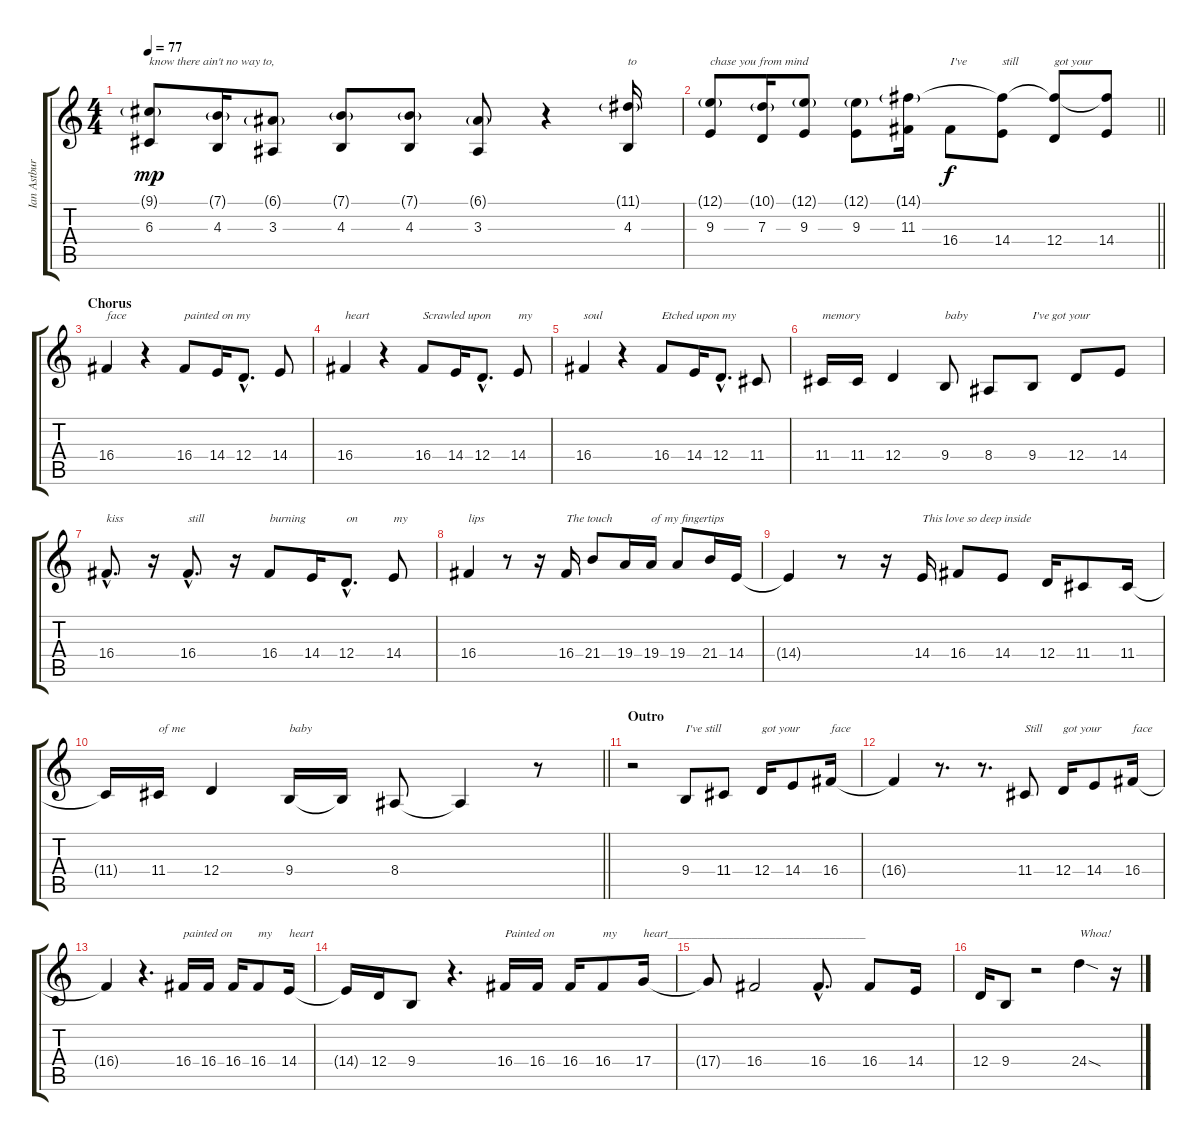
\track ("Ian Astbury (Vocals)" "Ian Astbur") {instrument violin}
\staff {score tabs}
\tuning (E4 B3 G3 D3 A2 E2) {hide}
\ts (4 4)
\tempo 77
\clef g2
\ks c
(9.1{g} 6.3).8{txt "know there ain't no way to," dy mp} (7.1{g} 4.3).16 (6.1{g} 3.3).8 (7.1{g} 4.3).8 (7.1{g} 4.3).8 (6.1{g} 3.3).8 r.4 (11.1{g} 4.3).16{txt "to"} |
\barLineRight lightlight
(12.1{g} 9.3).8{txt "chase you from mind"} (10.1{g} 7.3).16 (12.1{g} 9.3).8 (12.1{g} 9.3).8 (14.1{g} 11.3).16 16.4.8{txt "I've" dy f} (14.1{t} 14.4).8{txt "still"} (14.1{t} 12.4).8{txt "got your"} (14.1{t} 14.4).8 |
\section ("" "Chorus")
16.4.4{txt "face"} r.4 16.4.8{txt "painted on my"} 14.4.16 12.4{hac}.8{d} 14.4.8 |
16.4.4{txt "heart"} r.4 16.4.8{txt "Scrawled upon"} 14.4.16 12.4{hac}.8{d} 14.4.8{txt "my"} |
16.4.4{txt "soul"} r.4 16.4.8{txt "Etched upon my"} 14.4.16 12.4{hac}.8{d} 11.4.8 |
11.4.16{txt "memory"} 11.4.16 12.4.4 9.4.8{txt "baby"} 8.4.8 9.4.8{txt "I've got your"} 12.4.8 14.4.8 |
16.4{hac}.8{d txt "kiss"} r.16 16.4{hac}.8{d txt "still"} r.16 16.4.8{txt "burning"} 14.4.16 12.4{hac}.8{d txt "on"} 14.4.8{txt "my"} |
16.4.4{txt "lips"} r.8 r.16 16.4.16{txt "The touch"} 21.4.8 19.4.16 19.4.16{txt "of my fingertips"} 19.4.8 21.4.16 14.4.16 |
14.4{t}.4 r.8 r.16 14.4.16{txt "This love so deep inside"} 16.4.8 14.4.8 12.4.16 11.4.8 11.4.16 |
\barLineRight lightlight
11.4{t}.16 11.4.16{txt "of me"} 12.4.4 9.4.16{txt "baby"} 9.4{t}.16 8.4.8 8.4{t}.4 r.8 |
\section ("" "Outro")
r.2 9.4.8{txt "I've still"} 11.4.8 12.4.16{txt "got your"} 14.4.8 16.4.16{txt "face"} |
16.4{t}.4 r.8{d} r.8{d} 11.4.8{txt "Still"} 12.4.16{txt "got your"} 14.4.8 16.4.16{txt "face"} |
16.4{t}.4 r.4{d} 16.4.16{txt "painted on"} 16.4.16 16.4.16 16.4.8{txt "my"} 14.4.16{txt "heart"} |
14.4{t}.16 12.4.16 9.4.8 r.4{d} 16.4.16{txt "Painted on"} 16.4.16 16.4.16 16.4.8{txt "my"} 17.4.16{txt "heart_________________________________"} |
17.4{t}.8 16.4.2 16.4{hac}.8{d} 16.4.8 14.4.16 |
12.4.16 9.4.8 r.2 24.4{sod}.4{txt "Whoa!"} r.16
